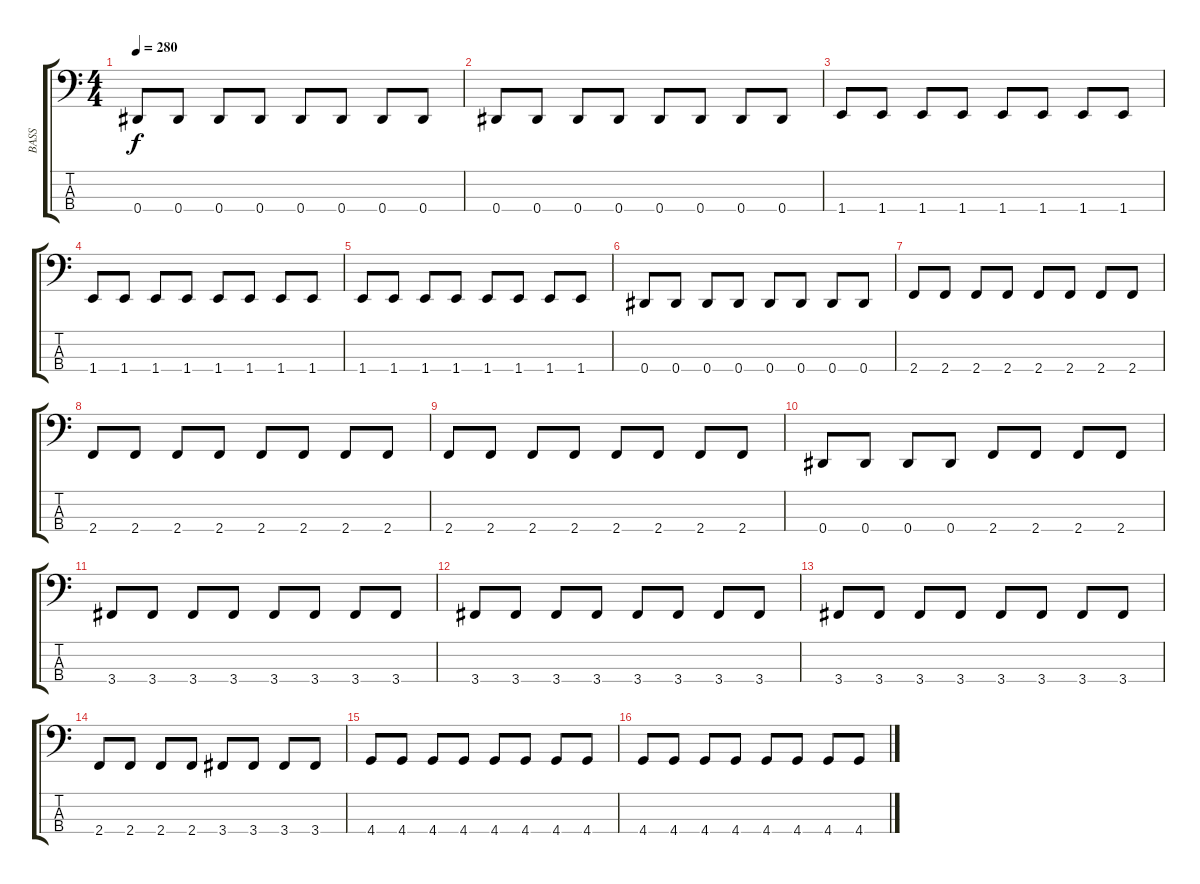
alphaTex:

\track ("BASS" "BASS") {instrument electricbassfinger}
\staff {score tabs}
\tuning (Gb2 Db2 Ab1 Eb1) {hide}
\ts (4 4)
\tempo 280
\clef f4
\ks aminor
0.4.8{dy f} 0.4.8 0.4.8 0.4.8 0.4.8 0.4.8 0.4.8 0.4.8 |
0.4.8 0.4.8 0.4.8 0.4.8 0.4.8 0.4.8 0.4.8 0.4.8 |
1.4.8 1.4.8 1.4.8 1.4.8 1.4.8 1.4.8 1.4.8 1.4.8 |
1.4.8 1.4.8 1.4.8 1.4.8 1.4.8 1.4.8 1.4.8 1.4.8 |
1.4.8 1.4.8 1.4.8 1.4.8 1.4.8 1.4.8 1.4.8 1.4.8 |
0.4.8 0.4.8 0.4.8 0.4.8 0.4.8 0.4.8 0.4.8 0.4.8 |
2.4.8 2.4.8 2.4.8 2.4.8 2.4.8 2.4.8 2.4.8 2.4.8 |
2.4.8 2.4.8 2.4.8 2.4.8 2.4.8 2.4.8 2.4.8 2.4.8 |
2.4.8 2.4.8 2.4.8 2.4.8 2.4.8 2.4.8 2.4.8 2.4.8 |
0.4.8 0.4.8 0.4.8 0.4.8 2.4.8 2.4.8 2.4.8 2.4.8 |
3.4.8 3.4.8 3.4.8 3.4.8 3.4.8 3.4.8 3.4.8 3.4.8 |
3.4.8 3.4.8 3.4.8 3.4.8 3.4.8 3.4.8 3.4.8 3.4.8 |
3.4.8 3.4.8 3.4.8 3.4.8 3.4.8 3.4.8 3.4.8 3.4.8 |
2.4.8 2.4.8 2.4.8 2.4.8 3.4.8 3.4.8 3.4.8 3.4.8 |
4.4.8 4.4.8 4.4.8 4.4.8 4.4.8 4.4.8 4.4.8 4.4.8 |
4.4.8 4.4.8 4.4.8 4.4.8 4.4.8 4.4.8 4.4.8 4.4.8
